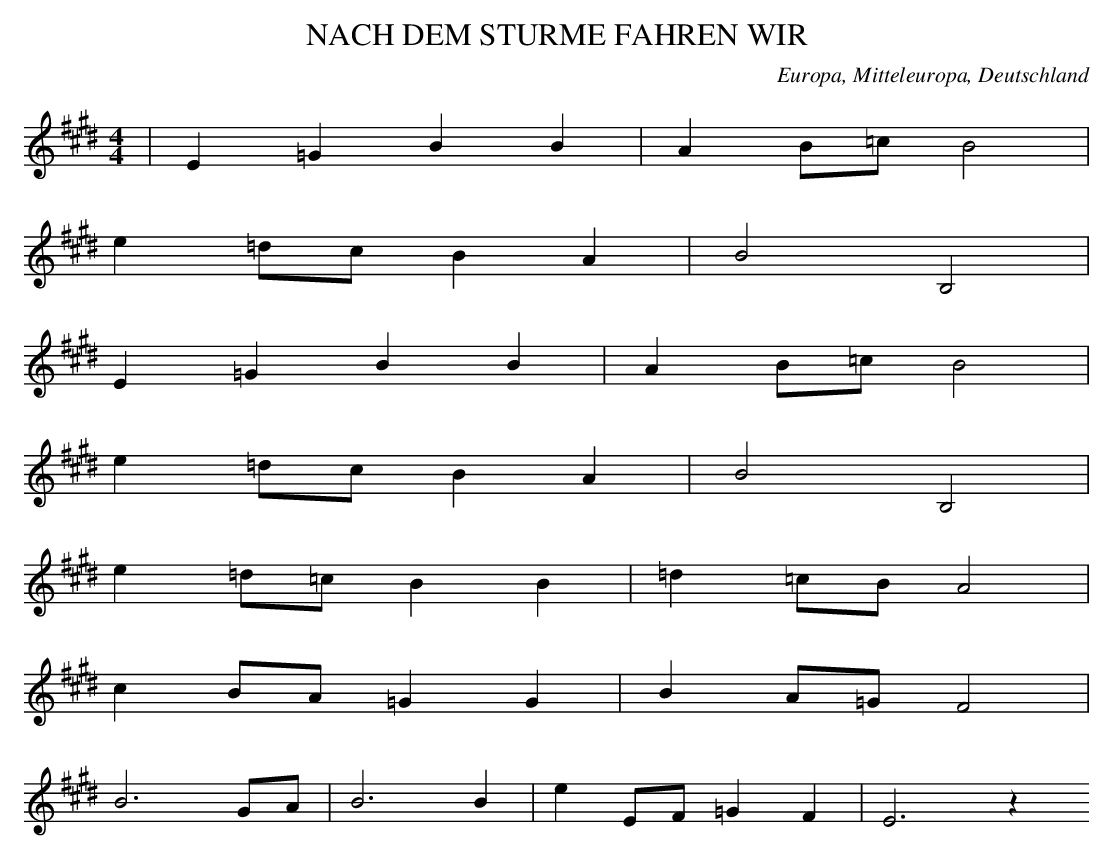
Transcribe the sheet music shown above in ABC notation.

X:1
T: NACH DEM STURME FAHREN WIR
O: Europa, Mitteleuropa, Deutschland
M: 4/4
L: 1/8
K: E
 | E2=G2B2B2 | A2B=cB4 |
e2=dcB2A2 | B4B,4 |
E2=G2B2B2 | A2B=cB4 |
e2=dcB2A2 | B4B,4 |
e2=d=cB2B2 | =d2=cBA4 |
c2BA=G2G2 | B2A=GF4 |
B6GA | B6B2 | e2EF=G2F2 | E6z2
